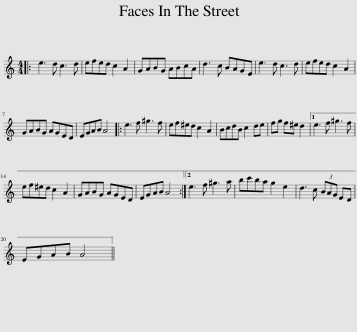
X:1
L:1/8
M:4/4
I:linebreak $
K:C
V:1 treble
V:1
|: e3 d c3 d | efed c2 A2 | GABG ABcA | d3 c BAGE | e3 d c3 d | %5
 efed c2 A2 |$ GABG AGED | EGAB A4 |: e3 f ^g3 f | ef^ed c2 A2 | %10
 BcdB c2 de | fg f^e d2 |1 e3 f ^g3 f |$ ef^ed c2 A2 | GABG AGED | %15
 EGAB A4 :|2 e3 f ^g3 a | bc'ba g2 e2 | d3 c (3BAG ED |$ EGAB A4 || %20
